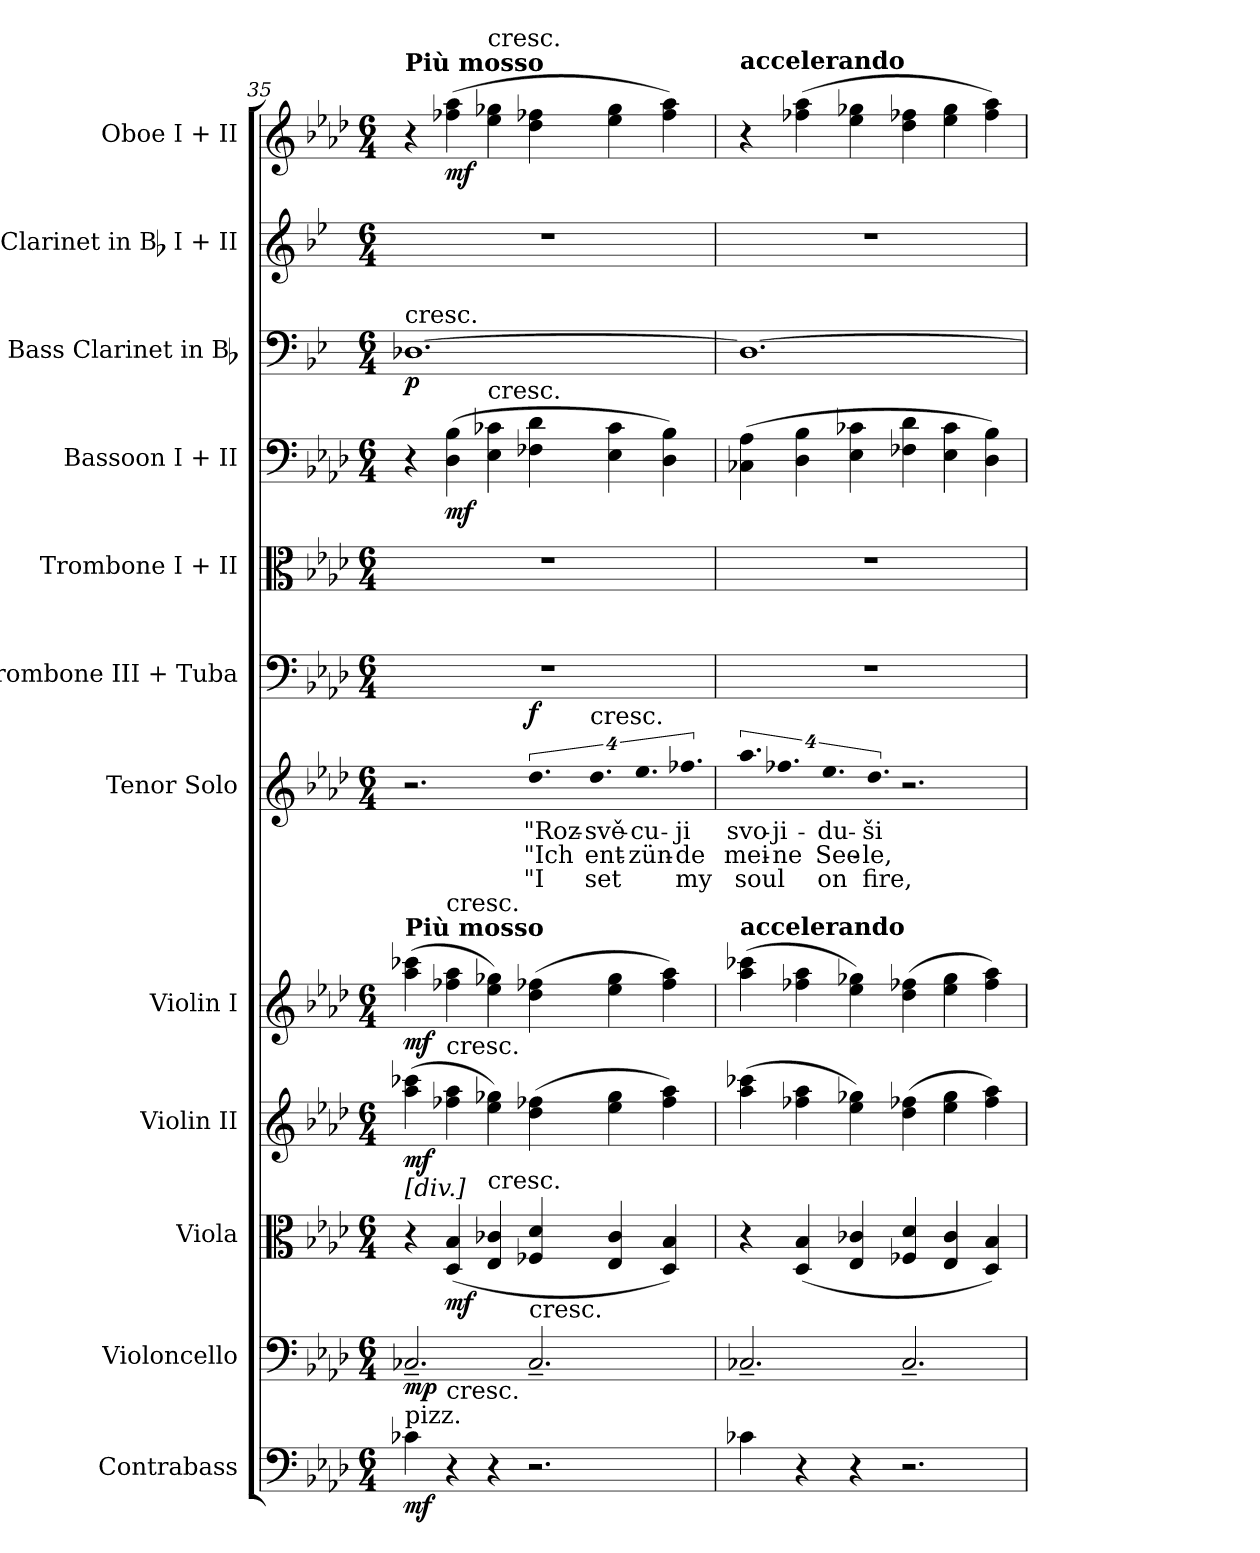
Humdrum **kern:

**kern	**dynam	**kern	**dynam	**kern	**dynam	**kern	**dynam	**kern	**dynam	**kern	**text	**text	**text	**dynam	**kern	**kern	**kern	**dynam	**kern	**dynam	**kern	**kern	**dynam
*part12	*part12	*part11	*part11	*part10	*part10	*part9	*part9	*part8	*part8	*part7	*part7	*part7	*part7	*part7	*part6	*part5	*part4	*part4	*part3	*part3	*part2	*part1	*part1
*staff12	*staff12	*staff11	*staff11	*staff10	*staff10	*staff9	*staff9	*staff8	*staff8	*staff7	*staff7	*staff7	*staff7	*staff7	*staff6	*staff5	*staff4	*staff4	*staff3	*staff3	*staff2	*staff1	*staff1
*I"Contrabass	*	*I"Violoncello	*	*I"Viola	*	*I"Violin II	*	*I"Violin I	*	*I"Tenor Solo	*	*	*	*	*I"Trombone III + Tuba	*I"Trombone I + II	*I"Bassoon I + II	*	*I"Bass Clarinet in Bb	*	*I"Clarinet in Bb I + II	*I"Oboe I + II	*
*I'Cb.	*	*I'Vc.	*	*I'Vla.	*	*I'Vln. II	*	*I'Vln. I	*	*I'T. Solo	*	*	*	*	*I'Tbn. III + Tba.	*I'Tbn. I + II	*I'Bsn. I + II	*	*I'B. Cl.	*	*I'Cl. I + II	*I'Ob. I + II	*
*clefF4	*	*clefF4	*	*clefC3	*	*clefG2	*	*clefG2	*	*clefG2	*	*	*	*	*clefF4	*clefC3	*clefF4	*	*clefF4	*	*clefG2	*clefG2	*
*ITrd7c12	*	*	*	*	*	*	*	*	*	*ITrd7c12	*	*	*	*	*	*	*	*	*ITrd1c2	*	*ITrd1c2	*	*
*k[b-e-a-d-]	*	*k[b-e-a-d-]	*	*k[b-e-a-d-]	*	*k[b-e-a-d-]	*	*k[b-e-a-d-]	*	*k[b-e-a-d-]	*	*	*	*	*k[b-e-a-d-]	*k[b-e-a-d-]	*k[b-e-a-d-]	*	*k[b-e-a-d-]	*	*k[b-e-a-d-]	*k[b-e-a-d-]	*
*	*	*A-:	*	*A-:	*	*A-:	*	*A-:	*	*A-:	*	*	*	*	*A-:	*A-:	*A-:	*	*A-:	*	*A-:	*A-:	*
*M6/4	*	*M6/4	*	*M6/4	*	*M6/4	*	*M6/4	*	*M6/4	*	*	*	*	*M6/4	*M6/4	*M6/4	*	*M6/4	*	*M6/4	*M6/4	*
=35	=35	=35	=35	=35	=35	=35	=35	=35	=35	=35	=35	=35	=35	=35	=35	=35	=35	=35	=35	=35	=35	=35	=35
!	!	!	!	!	!	!	!	!	!	!	!	!	!	!	!	!	!	!	!	!	!	!LO:TX:a:B:t=Più mosso	!
!	!	!	!	!	!	!	!	!	!	!	!	!	!	!	!	!	!	!	!LO:TX:t=cresc.	!	!	!	!
!	!	!	!	!	!	!	!	!LO:TX:a:B:t=Più mosso	!	!	!	!	!	!	!	!	!	!	!	!	!	!	!
!	!	!	!	!LO:TX:a:t=[div.]	!	!	!	!	!	!	!	!	!	!	!	!	!	!	!	!	!	!	!
!LO:TX:a:t=pizz.	!	!	!	!	!	!	!	!	!	!	!	!	!	!	!	!	!	!	!	!	!	!	!
4C-X	mf	2.C-X~	mp	4r	.	(4aa- 4ccc-X	mf	(4aa- 4ccc-X	mf	2.r	.	.	.	.	2%3r	2%3r	4r	.	[1.C-X	p	2%3r	4r	.
!	!	!	!	!	!	!	!	!LO:TX:t=cresc.	!	!	!	!	!	!	!	!	!	!	!	!	!	!	!
!	!	!	!	!	!	!LO:TX:t=cresc.	!	!	!	!	!	!	!	!	!	!	!	!	!	!	!	!	!
!LO:TX:t=cresc.	!	!	!	!	!	!	!	!	!	!	!	!	!	!	!	!	!	!	!	!	!	!	!
4r	.	.	.	(4D- 4B-	mf	4ff-X 4aa-	.	4ff-X 4aa-	.	.	.	.	.	.	.	.	(4D- 4B-	mf	.	.	.	(4ff-X 4aa-	mf
!	!	!	!	!	!	!	!	!	!	!	!	!	!	!	!	!	!	!	!	!	!	!LO:TX:t=cresc.	!
!	!	!	!	!	!	!	!	!	!	!	!	!	!	!	!	!	!LO:TX:t=cresc.	!	!	!	!	!	!
!	!	!	!	!LO:TX:t=cresc.	!	!	!	!	!	!	!	!	!	!	!	!	!	!	!	!	!	!	!
4r	.	.	.	4E- 4c-X	.	4ee- 4gg-X)	.	4ee- 4gg-X)	.	.	.	.	.	.	.	.	4E- 4c-X	.	.	.	.	4ee- 4gg-X	.
!	!	!LO:TX:t=cresc.	!	!	!	!	!	!	!	!	!	!	!	!	!	!	!	!	!	!	!	!	!
!	!	!	!	!	!	!	!	!	!	!LO:N:vis=4.	!	!	!	!LO:DY:a	!	!	!	!	!	!	!	!	!
2.r	.	2.C-~	.	4F-X 4d-	.	(4dd- 4ff-X	.	(4dd- 4ff-X	.	16%3d-	"Roz-	"Ich	"I	f	.	.	4F-X 4d-	.	.	.	.	4dd- 4ff-X	.
!	!	!	!	!	!	!	!	!	!	!LO:TX:a:t=cresc.	!	!	!	!	!	!	!	!	!	!	!	!	!
!	!	!	!	!	!	!	!	!	!	!LO:N:vis=4.	!	!	!	!	!	!	!	!	!	!	!	!	!
.	.	.	.	.	.	.	.	.	.	16%3d-	-svě-	ent-	set	.	.	.	.	.	.	.	.	.	.
.	.	.	.	4E- 4c-	.	4ee- 4gg-	.	4ee- 4gg-	.	.	.	.	.	.	.	.	4E- 4c-	.	.	.	.	4ee- 4gg-	.
!	!	!	!	!	!	!	!	!	!	!LO:N:vis=4.	!	!	!	!	!	!	!	!	!	!	!	!	!
.	.	.	.	.	.	.	.	.	.	16%3e-	-cu-	-zün-	.	.	.	.	.	.	.	.	.	.	.
.	.	.	.	4D- 4B-)	.	4ff- 4aa-)	.	4ff- 4aa-)	.	.	.	.	.	.	.	.	4D- 4B-)	.	.	.	.	4ff- 4aa-)	.
!	!	!	!	!	!	!	!	!	!	!LO:N:vis=4.	!	!	!	!	!	!	!	!	!	!	!	!	!
.	.	.	.	.	.	.	.	.	.	16%3f-X	-ji	-de	my	.	.	.	.	.	.	.	.	.	.
=36	=36	=36	=36	=36	=36	=36	=36	=36	=36	=36	=36	=36	=36	=36	=36	=36	=36	=36	=36	=36	=36	=36	=36
!	!	!	!	!	!	!	!	!	!	!	!	!	!	!	!	!	!	!	!	!	!	!LO:TX:a:B:t=accelerando	!
!	!	!	!	!	!	!	!	!LO:TX:a:B:t=accelerando	!	!	!	!	!	!	!	!	!	!	!	!	!	!	!
!	!	!	!	!	!	!	!	!	!	!LO:N:vis=4.	!	!	!	!	!	!	!	!	!	!	!	!	!
4C-X	.	2.C-X~	.	4r	.	(4aa- 4ccc-X	.	(4aa- 4ccc-X	.	16%3a-	svo-	mei-	soul	.	2%3r	2%3r	(4C-X 4A-	.	1.C-_	.	2%3r	4r	.
!	!	!	!	!	!	!	!	!	!	!LO:N:vis=4.	!	!	!	!	!	!	!	!	!	!	!	!	!
.	.	.	.	.	.	.	.	.	.	16%3f-X	-ji-	-ne	.	.	.	.	.	.	.	.	.	.	.
4r	.	.	.	(4D- 4B-	.	4ff-X 4aa-	.	4ff-X 4aa-	.	.	.	.	.	.	.	.	4D- 4B-	.	.	.	.	(4ff-X 4aa-	.
!	!	!	!	!	!	!	!	!	!	!LO:N:vis=4.	!	!	!	!	!	!	!	!	!	!	!	!	!
.	.	.	.	.	.	.	.	.	.	16%3e-	-du-	See-	on	.	.	.	.	.	.	.	.	.	.
4r	.	.	.	4E- 4c-X	.	4ee- 4gg-X)	.	4ee- 4gg-X)	.	.	.	.	.	.	.	.	4E- 4c-X	.	.	.	.	4ee- 4gg-X	.
!	!	!	!	!	!	!	!	!	!	!LO:N:vis=4.	!	!	!	!	!	!	!	!	!	!	!	!	!
.	.	.	.	.	.	.	.	.	.	16%3d-	-ši	-le,	fire,	.	.	.	.	.	.	.	.	.	.
2.r	.	2.C-~	.	4F-X 4d-	.	(4dd- 4ff-X	.	(4dd- 4ff-X	.	2.r	.	.	.	.	.	.	4F-X 4d-	.	.	.	.	4dd- 4ff-X	.
.	.	.	.	4E- 4c-	.	4ee- 4gg-	.	4ee- 4gg-	.	.	.	.	.	.	.	.	4E- 4c-	.	.	.	.	4ee- 4gg-	.
.	.	.	.	4D- 4B-)	.	4ff- 4aa-)	.	4ff- 4aa-)	.	.	.	.	.	.	.	.	4D- 4B-)	.	.	.	.	4ff- 4aa-)	.
=	=	=	=	=	=	=	=	=	=	=	=	=	=	=	=	=	=	=	=	=	=	=	=
*-	*-	*-	*-	*-	*-	*-	*-	*-	*-	*-	*-	*-	*-	*-	*-	*-	*-	*-	*-	*-	*-	*-	*-
